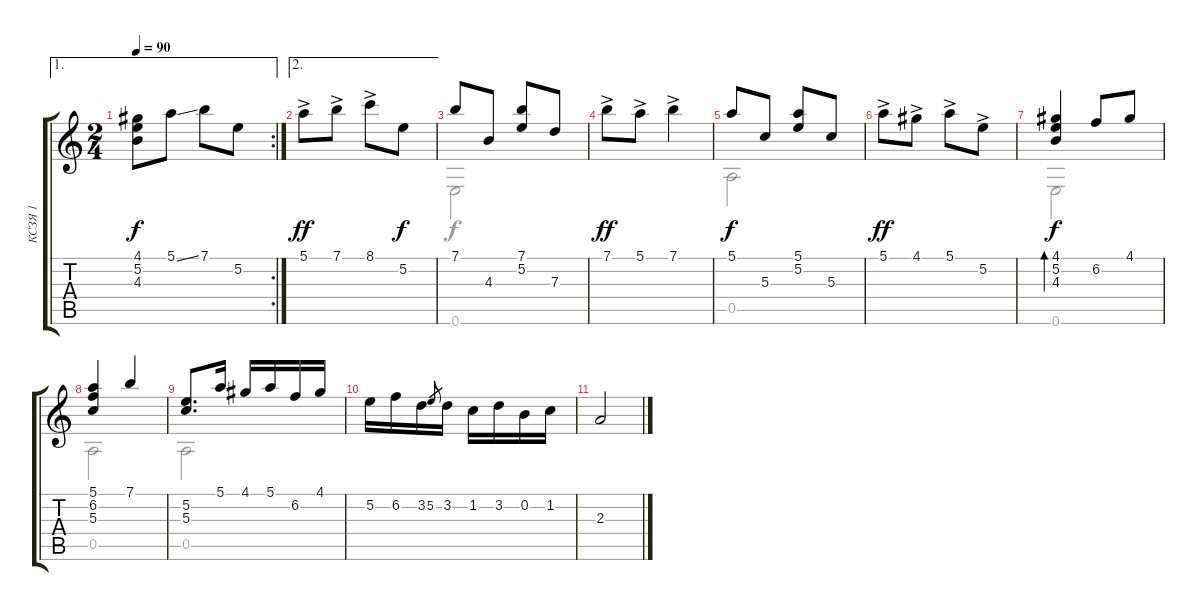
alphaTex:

\track ("КСЗЯ 1" "КСЗЯ 1") {instrument acousticguitarnylon}
\staff {score tabs}
\tuning (E4 B3 G3 D3 A2 E2) {hide}
\voice
\ae 1
\rc 2
\ts (2 4)
\tempo 90
\clef g2
\ks c
(4.1 5.2 4.3).8{dy f} 5.1{ss}.8 7.1.8 5.2.8 |
\ae 2
5.1{ac}.8{dy ff} 7.1{ac}.8 8.1{ac}.8 5.2.8{dy f} |
7.1.8 4.3.8 (7.1 5.2).8 7.3.8 |
7.1{ac}.8{dy ff} 5.1{ac}.8 7.1{ac}.4 |
5.1.8{dy f} 5.3.8 (5.1 5.2).8 5.3.8 |
5.1{ac}.8{dy ff} 4.1{ac}.8 5.1{ac}.8 5.2{ac}.8 |
(4.1 5.2 4.3).4{bd 240 dy f} 6.2.8 4.1.8 |
(5.1 6.2 5.3).4 7.1.4 |
(5.2 5.3).8{d} 5.1.16 4.1.16 5.1.16 6.2.16 4.1.16 |
5.2.16 6.2.16 3.2.16 5.2.8{gr} 3.2.16 1.2.16 3.2.16 0.2.16 1.2.16 |
2.3.2
\voice
\clef g2
\ottava regular
\simile none
\ks c
|
|
0.6.2 |
|
0.5.2 |
|
0.6.2 |
0.5.2 |
0.5.2 |
|
